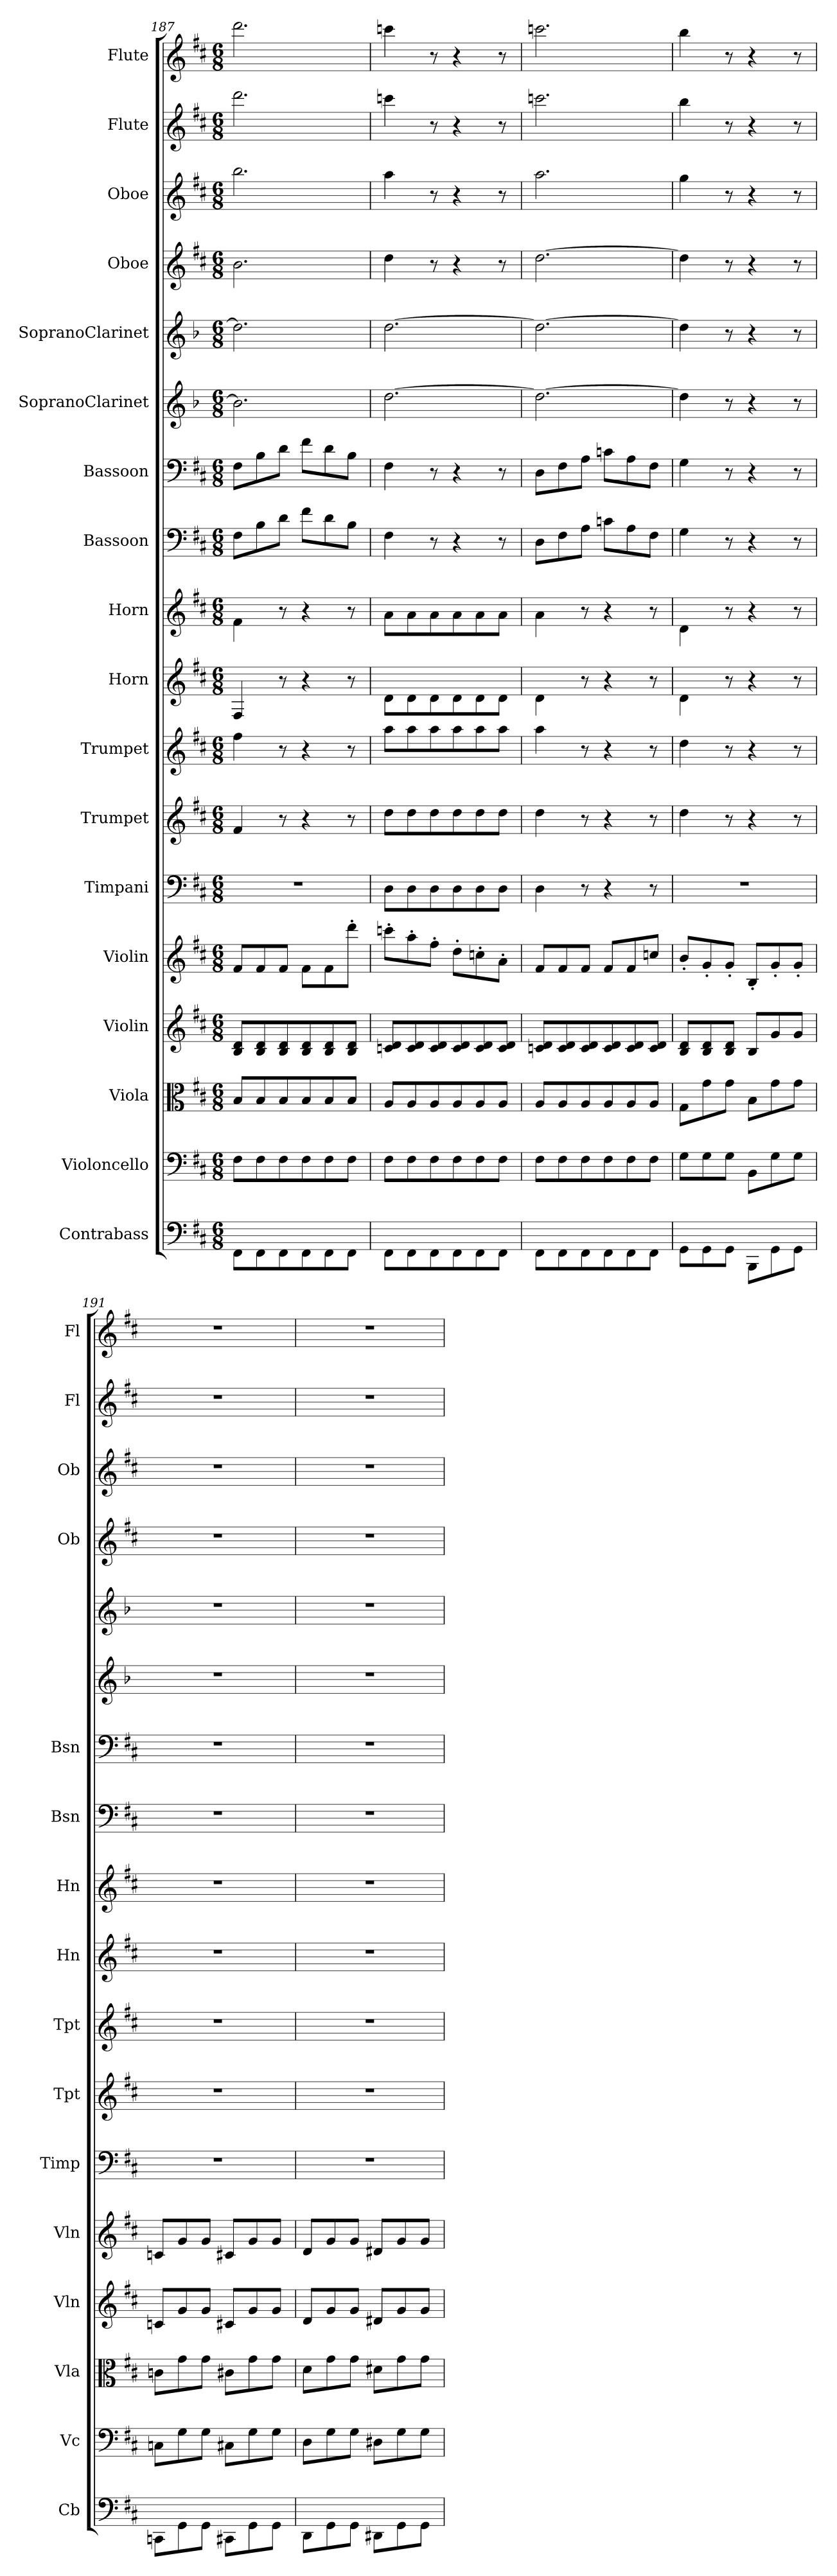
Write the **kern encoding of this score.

**kern	**kern	**kern	**kern	**kern	**kern	**kern	**kern	**kern	**kern	**kern	**kern	**kern	**kern	**kern	**kern	**kern	**kern
*part18	*part17	*part16	*part15	*part14	*part13	*part12	*part11	*part10	*part9	*part8	*part7	*part6	*part5	*part4	*part3	*part2	*part1
*staff18	*staff17	*staff16	*staff15	*staff14	*staff13	*staff12	*staff11	*staff10	*staff9	*staff8	*staff7	*staff6	*staff5	*staff4	*staff3	*staff2	*staff1
*I"Contrabass	*I"Violoncello	*I"Viola	*I"Violin	*I"Violin	*I"Timpani	*I"Trumpet	*I"Trumpet	*I"Horn	*I"Horn	*I"Bassoon	*I"Bassoon	*I"SopranoClarinet	*I"SopranoClarinet	*I"Oboe	*I"Oboe	*I"Flute	*I"Flute
*I'Cb	*I'Vc	*I'Vla	*I'Vln	*I'Vln	*I'Timp	*I'Tpt	*I'Tpt	*I'Hn	*I'Hn	*I'Bsn	*I'Bsn	*	*	*I'Ob	*I'Ob	*I'Fl	*I'Fl
*clefF4	*clefF4	*clefC3	*clefG2	*clefG2	*clefF4	*clefG2	*clefG2	*clefG2	*clefG2	*clefF4	*clefF4	*clefG2	*clefG2	*clefG2	*clefG2	*clefG2	*clefG2
*k[f#c#]	*k[f#c#]	*k[f#c#]	*k[f#c#]	*k[f#c#]	*k[f#c#]	*k[f#c#]	*k[f#c#]	*k[f#c#]	*k[f#c#]	*k[f#c#]	*k[f#c#]	*k[b-]	*k[b-]	*k[f#c#]	*k[f#c#]	*k[f#c#]	*k[f#c#]
*M6/8	*M6/8	*M6/8	*M6/8	*M6/8	*M6/8	*M6/8	*M6/8	*M6/8	*M6/8	*M6/8	*M6/8	*M6/8	*M6/8	*M6/8	*M6/8	*M6/8	*M6/8
=187	=187	=187	=187	=187	=187	=187	=187	=187	=187	=187	=187	=187	=187	=187	=187	=187	=187
8FF#\L	8F#\L	8B/L	8B/ 8d/L	8f#/L	2.r	4f#/	4ff#\	4F#/	4f#\	8F#\L	8F#\L	2.b\]	2.dd\]	2.b\	2.bb\	2.ddd\	2.ddd\
8FF#\	8F#\	8B/	8B/ 8d/	8f#/	.	.	.	.	.	8B\	8B\	.	.	.	.	.	.
8FF#\	8F#\	8B/	8B/ 8d/	8f#/J	.	8r	8r	8r	8r	8d\J	8d\J	.	.	.	.	.	.
8FF#\	8F#\	8B/	8B/ 8d/	8f#\L	.	4r	4r	4r	4r	8f#\L	8f#\L	.	.	.	.	.	.
8FF#\	8F#\	8B/	8B/ 8d/	8f#\	.	.	.	.	.	8d\	8d\	.	.	.	.	.	.
8FF#\J	8F#\J	8B/J	8B/ 8d/J	8ddd'\J	.	8r	8r	8r	8r	8B\J	8B\J	.	.	.	.	.	.
=188	=188	=188	=188	=188	=188	=188	=188	=188	=188	=188	=188	=188	=188	=188	=188	=188	=188
8FF#\L	8F#\L	8A/L	8cn/ 8d/L	8cccn'\L	8D\L	8dd\L	8aa\L	8d\L	8a\L	4F#\	4F#\	[2.dd\	[2.dd\	4dd\	4aa\	4cccn\	4cccn\
8FF#\	8F#\	8A/	8c/ 8d/	8aa'\	8D\	8dd\	8aa\	8d\	8a\	.	.	.	.	.	.	.	.
8FF#\	8F#\	8A/	8c/ 8d/	8ff#'\J	8D\	8dd\	8aa\	8d\	8a\	8r	8r	.	.	8r	8r	8r	8r
8FF#\	8F#\	8A/	8c/ 8d/	8dd'\L	8D\	8dd\	8aa\	8d\	8a\	4r	4r	.	.	4r	4r	4r	4r
8FF#\	8F#\	8A/	8c/ 8d/	8ccn'\	8D\	8dd\	8aa\	8d\	8a\	.	.	.	.	.	.	.	.
8FF#\J	8F#\J	8A/J	8c/ 8d/J	8a'\J	8D\J	8dd\J	8aa\J	8d\J	8a\J	8r	8r	.	.	8r	8r	8r	8r
=189	=189	=189	=189	=189	=189	=189	=189	=189	=189	=189	=189	=189	=189	=189	=189	=189	=189
8FF#\L	8F#\L	8A/L	8cn/ 8d/L	8f#/L	4D\	4dd\	4aa\	4d\	4a\	8D\L	8D\L	2.dd\_	2.dd\_	[2.dd\	2.aa\	2.cccn\	2.cccn\
8FF#\	8F#\	8A/	8c/ 8d/	8f#/	.	.	.	.	.	8F#\	8F#\	.	.	.	.	.	.
8FF#\	8F#\	8A/	8c/ 8d/	8f#/J	8r	8r	8r	8r	8r	8A\J	8A\J	.	.	.	.	.	.
8FF#\	8F#\	8A/	8c/ 8d/	8f#/L	4r	4r	4r	4r	4r	8cn\L	8cn\L	.	.	.	.	.	.
8FF#\	8F#\	8A/	8c/ 8d/	8f#/	.	.	.	.	.	8A\	8A\	.	.	.	.	.	.
8FF#\J	8F#\J	8A/J	8c/ 8d/J	8ccn/J	8r	8r	8r	8r	8r	8F#\J	8F#\J	.	.	.	.	.	.
=190	=190	=190	=190	=190	=190	=190	=190	=190	=190	=190	=190	=190	=190	=190	=190	=190	=190
8GG\L	8G\L	8G\L	8B/ 8d/L	8b'/L	2.r	4dd\	4dd\	4d\	4d\	4G\	4G\	4dd\]	4dd\]	4dd\]	4gg\	4bb\	4bb\
8GG\	8G\	8g\	8B/ 8d/	8g'/	.	.	.	.	.	.	.	.	.	.	.	.	.
8GG\J	8G\J	8g\J	8B/ 8d/J	8g'/J	.	8r	8r	8r	8r	8r	8r	8r	8r	8r	8r	8r	8r
8BBB\L	8BB\L	8B\L	8B/L	8B'/L	.	4r	4r	4r	4r	4r	4r	4r	4r	4r	4r	4r	4r
8GG\	8G\	8g\	8g/	8g'/	.	.	.	.	.	.	.	.	.	.	.	.	.
8GG\J	8G\J	8g\J	8g/J	8g'/J	.	8r	8r	8r	8r	8r	8r	8r	8r	8r	8r	8r	8r
=191	=191	=191	=191	=191	=191	=191	=191	=191	=191	=191	=191	=191	=191	=191	=191	=191	=191
8CCn\L	8Cn\L	8cn\L	8cn/L	8cn/L	2.r	2.r	2.r	2.r	2.r	2.r	2.r	2.r	2.r	2.r	2.r	2.r	2.r
8GG\	8G\	8g\	8g/	8g/	.	.	.	.	.	.	.	.	.	.	.	.	.
8GG\J	8G\J	8g\J	8g/J	8g/J	.	.	.	.	.	.	.	.	.	.	.	.	.
8CC#X\L	8C#X\L	8c#X\L	8c#X/L	8c#X/L	.	.	.	.	.	.	.	.	.	.	.	.	.
8GG\	8G\	8g\	8g/	8g/	.	.	.	.	.	.	.	.	.	.	.	.	.
8GG\J	8G\J	8g\J	8g/J	8g/J	.	.	.	.	.	.	.	.	.	.	.	.	.
=192	=192	=192	=192	=192	=192	=192	=192	=192	=192	=192	=192	=192	=192	=192	=192	=192	=192
8DD\L	8D\L	8d\L	8d/L	8d/L	2.r	2.r	2.r	2.r	2.r	2.r	2.r	2.r	2.r	2.r	2.r	2.r	2.r
8GG\	8G\	8g\	8g/	8g/	.	.	.	.	.	.	.	.	.	.	.	.	.
8GG\J	8G\J	8g\J	8g/J	8g/J	.	.	.	.	.	.	.	.	.	.	.	.	.
8DD#X\L	8D#X\L	8d#X\L	8d#X/L	8d#X/L	.	.	.	.	.	.	.	.	.	.	.	.	.
8GG\	8G\	8g\	8g/	8g/	.	.	.	.	.	.	.	.	.	.	.	.	.
8GG\J	8G\J	8g\J	8g/J	8g/J	.	.	.	.	.	.	.	.	.	.	.	.	.
=	=	=	=	=	=	=	=	=	=	=	=	=	=	=	=	=	=
*-	*-	*-	*-	*-	*-	*-	*-	*-	*-	*-	*-	*-	*-	*-	*-	*-	*-
